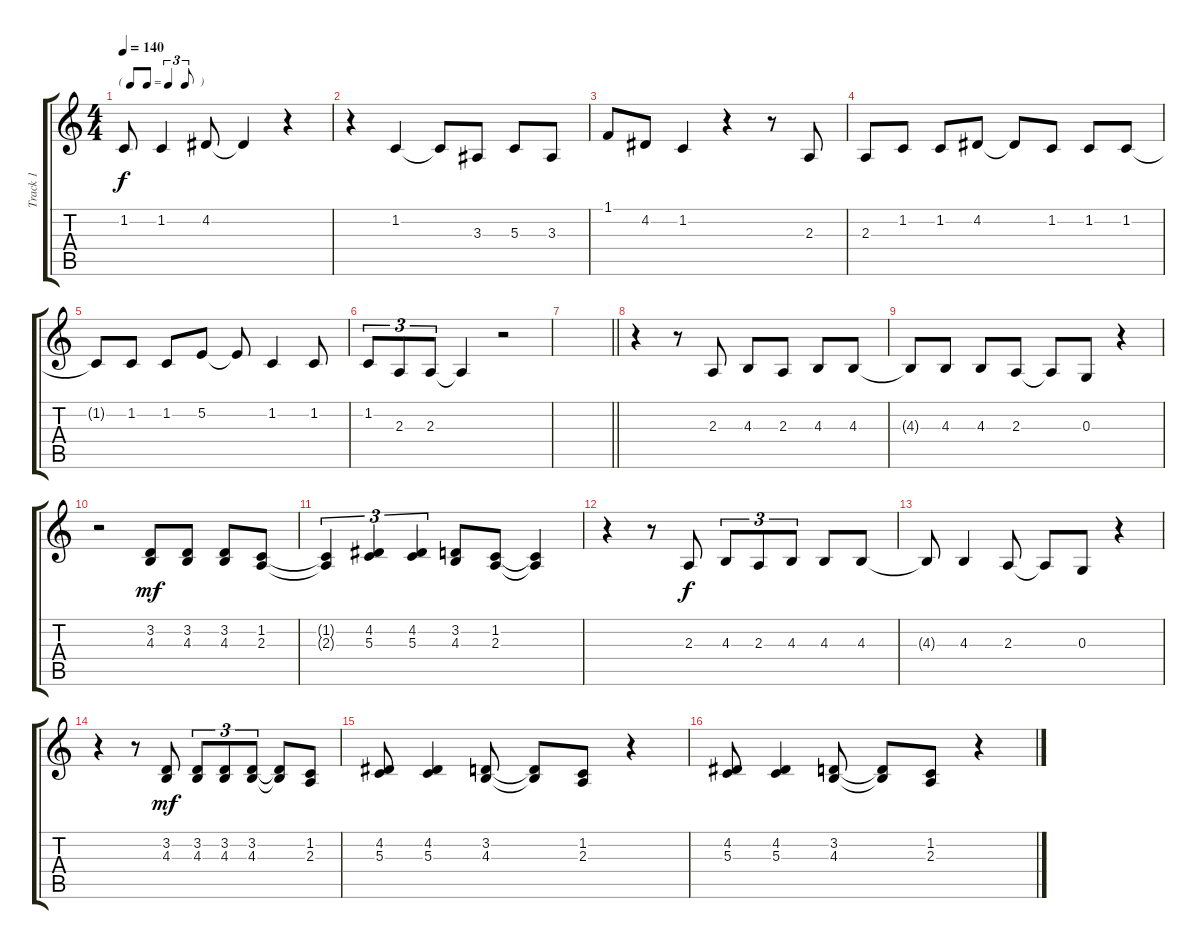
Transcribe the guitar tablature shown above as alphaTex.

\track ("Track 1" "Track 1") {instrument tenorsax}
\staff {score tabs}
\tuning (E4 B3 G3 D3 A2 E2) {hide}
\ts (4 4)
\tf triplet8th
\tempo 140
\clef g2
\ks c
1.2{t}.8{dy f} 1.2.4 4.2.8 4.2{t}.4 r.4 |
r.4 1.2.4 1.2{t}.8 3.3.8 5.3.8 3.3.8 |
1.1.8 4.2.8 1.2.4 r.4 r.8 2.3.8 |
2.3.8 1.2.8 1.2.8 4.2.8 4.2{t}.8 1.2.8 1.2.8 1.2.8 |
1.2{t}.8 1.2.8 1.2.8 5.2.8 5.2{t}.8 1.2.4 1.2.8 |
1.2.8{tu (3 2)} 2.3.8{tu (3 2)} 2.3.8{tu (3 2)} 2.3{t}.4 r.2 |
\barLineRight lightlight
|
r.4 r.8 2.3.8 4.3.8 2.3.8 4.3.8 4.3.8 |
4.3{t}.8 4.3.8 4.3.8 2.3.8 2.3{t}.8 0.3.8 r.4 |
r.2 (3.2 4.3).8{dy mf} (3.2 4.3).8 (3.2 4.3).8 (1.2 2.3).8 |
(1.2{t} 2.3{t}).4{tu (3 2)} (4.2 5.3).4{tu (3 2)} (4.2 5.3).4{tu (3 2)} (3.2 4.3).8 (1.2 2.3).8 (1.2{t} 2.3{t}).4 |
r.4 r.8 2.3.8{dy f} 4.3.8{tu (3 2)} 2.3.8{tu (3 2)} 4.3.8{tu (3 2)} 4.3.8 4.3.8 |
4.3{t}.8 4.3.4 2.3.8 2.3{t}.8 0.3.8 r.4 |
r.4 r.8 (3.2 4.3).8{dy mf} (3.2 4.3).8{tu (3 2)} (3.2 4.3).8{tu (3 2)} (3.2 4.3).8{tu (3 2)} (3.2{t} 4.3{t}).8 (1.2 2.3).8 |
(4.2 5.3).8 (4.2 5.3).4 (3.2 4.3).8 (3.2{t} 4.3{t}).8 (1.2 2.3).8 r.4 |
(4.2 5.3).8 (4.2 5.3).4 (3.2 4.3).8 (3.2{t} 4.3{t}).8 (1.2 2.3).8 r.4
